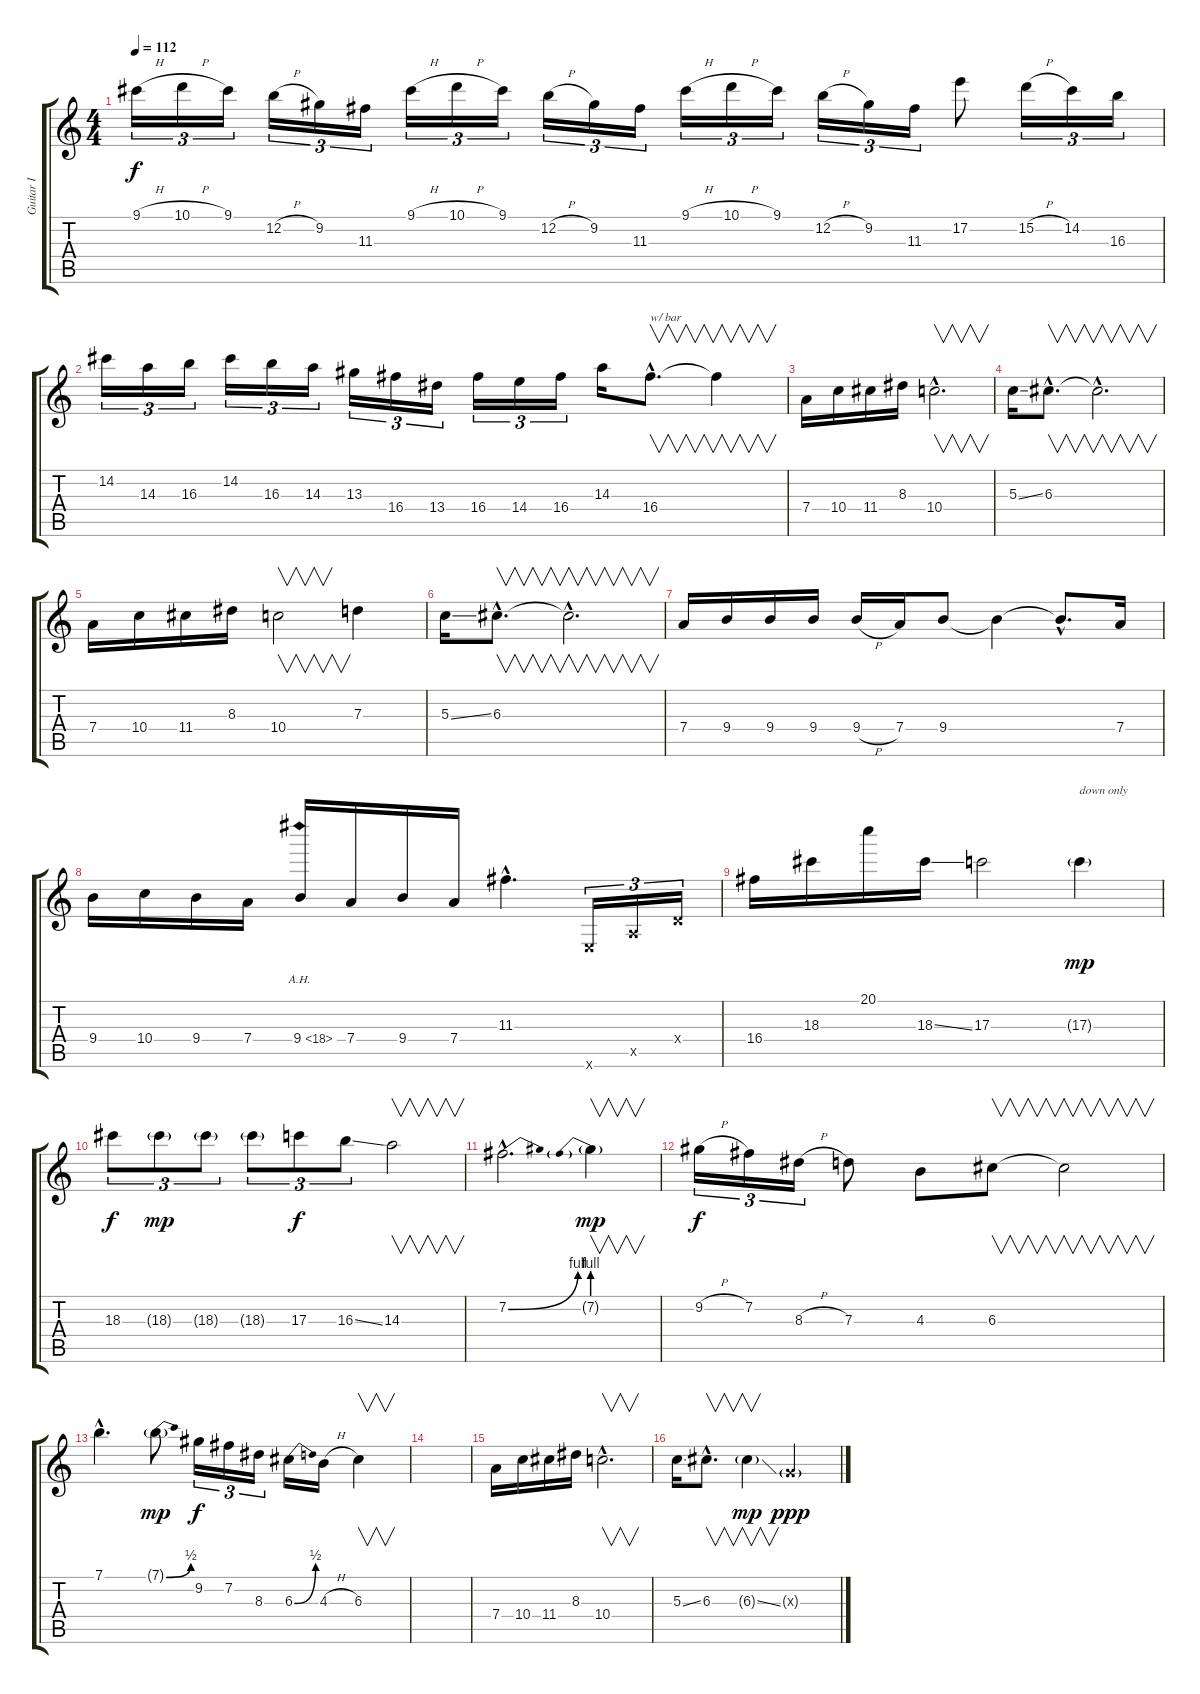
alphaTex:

\track ("Guitar I" "Guitar I") {instrument distortionguitar}
\staff {score tabs}
\tuning (E4 B3 G3 D3 A2 E2) {hide}
\ts (4 4)
\tempo 112
\clef g2
\ks c
9.1{h}.16{tu (3 2) dy f} 10.1{h}.16{tu (3 2)} 9.1.16{tu (3 2)} 12.2{h}.16{tu (3 2)} 9.2.16{tu (3 2)} 11.3.16{tu (3 2)} 9.1{h}.16{tu (3 2)} 10.1{h}.16{tu (3 2)} 9.1.16{tu (3 2)} 12.2{h}.16{tu (3 2)} 9.2.16{tu (3 2)} 11.3.16{tu (3 2)} 9.1{h}.16{tu (3 2)} 10.1{h}.16{tu (3 2)} 9.1.16{tu (3 2)} 12.2{h}.16{tu (3 2)} 9.2.16{tu (3 2)} 11.3.16{tu (3 2)} 17.2.8 15.2{h}.16{tu (3 2)} 14.2.16{tu (3 2)} 16.3.16{tu (3 2)} |
14.2.16{tu (3 2)} 14.3.16{tu (3 2)} 16.3.16{tu (3 2)} 14.2.16{tu (3 2)} 16.3.16{tu (3 2)} 14.3.16{tu (3 2)} 13.3.16{tu (3 2)} 16.4.16{tu (3 2)} 13.4.16{tu (3 2)} 16.4.16{tu (3 2)} 14.4.16{tu (3 2)} 16.4.16{tu (3 2)} 14.3.16 16.4{hac}.8{v d txt "w/ bar"} 16.4{t}.4{v} |
7.4.16 10.4.16 11.4.16 8.3.16 10.4{hac}.2{v d} |
5.3{ss}.16 6.3{hac}.8{v d} 6.3{hac t}.2{v d} |
7.4.16 10.4.16 11.4.16 8.3.16 10.4.2{v} 7.3.4 |
5.3{ss}.16 6.3{hac}.8{v d} 6.3{hac t}.2{v d} |
7.4.16 9.4.16 9.4.16 9.4.16 9.4{h}.16 7.4.16 9.4.8 9.4{t}.4 9.4{hac t}.8{d} 7.4.16 |
9.4.16 10.4.16 9.4.16 7.4.16 9.4{ah 9}.16 7.4.16 9.4.16 7.4.16 11.3{hac}.4{d} 0.6{x}.16{tu (3 2)} 0.5{x}.16{tu (3 2)} 0.4{x}.16{tu (3 2)} |
16.4.16 18.3.16 20.1.16 18.3{ss}.16 17.3.2 17.3{g}.4{txt "down only" dy mp} |
18.3.8{tu (3 2) dy f} 18.3{g}.8{tu (3 2) dy mp} 18.3{g}.8{tu (3 2)} 18.3{g}.8{tu (3 2)} 17.3.8{tu (3 2) dy f} 16.3{ss}.8{tu (3 2)} 14.3.2{v} |
7.2{be (bend 0 0 60 4) hac}.2{d} 7.2{be (prebend 0 4 60 4) g}.4{v dy mp} |
9.2{h}.16{tu (3 2) dy f} 7.2.16{tu (3 2)} 8.3{h}.16{tu (3 2)} 7.3.8 4.3.8 6.3.8{v} 6.3{t}.2{v} |
7.1{hac}.4{d} 7.1{be (bend 0 0 60 2) g}.8{dy mp} 9.2.16{tu (3 2) dy f} 7.2.16{tu (3 2)} 8.3.16{tu (3 2)} 6.3{be (bend 0 0 60 2)}.16 4.3{h}.16 6.3.4{v} |
|
7.4.16 10.4.16 11.4.16 8.3.16 10.4{hac}.2{v d} |
5.3{ss}.16 6.3{hac}.8{v d} 6.3{ss g}.4{v dy mp} 0.3{g x}.2{dy ppp}
